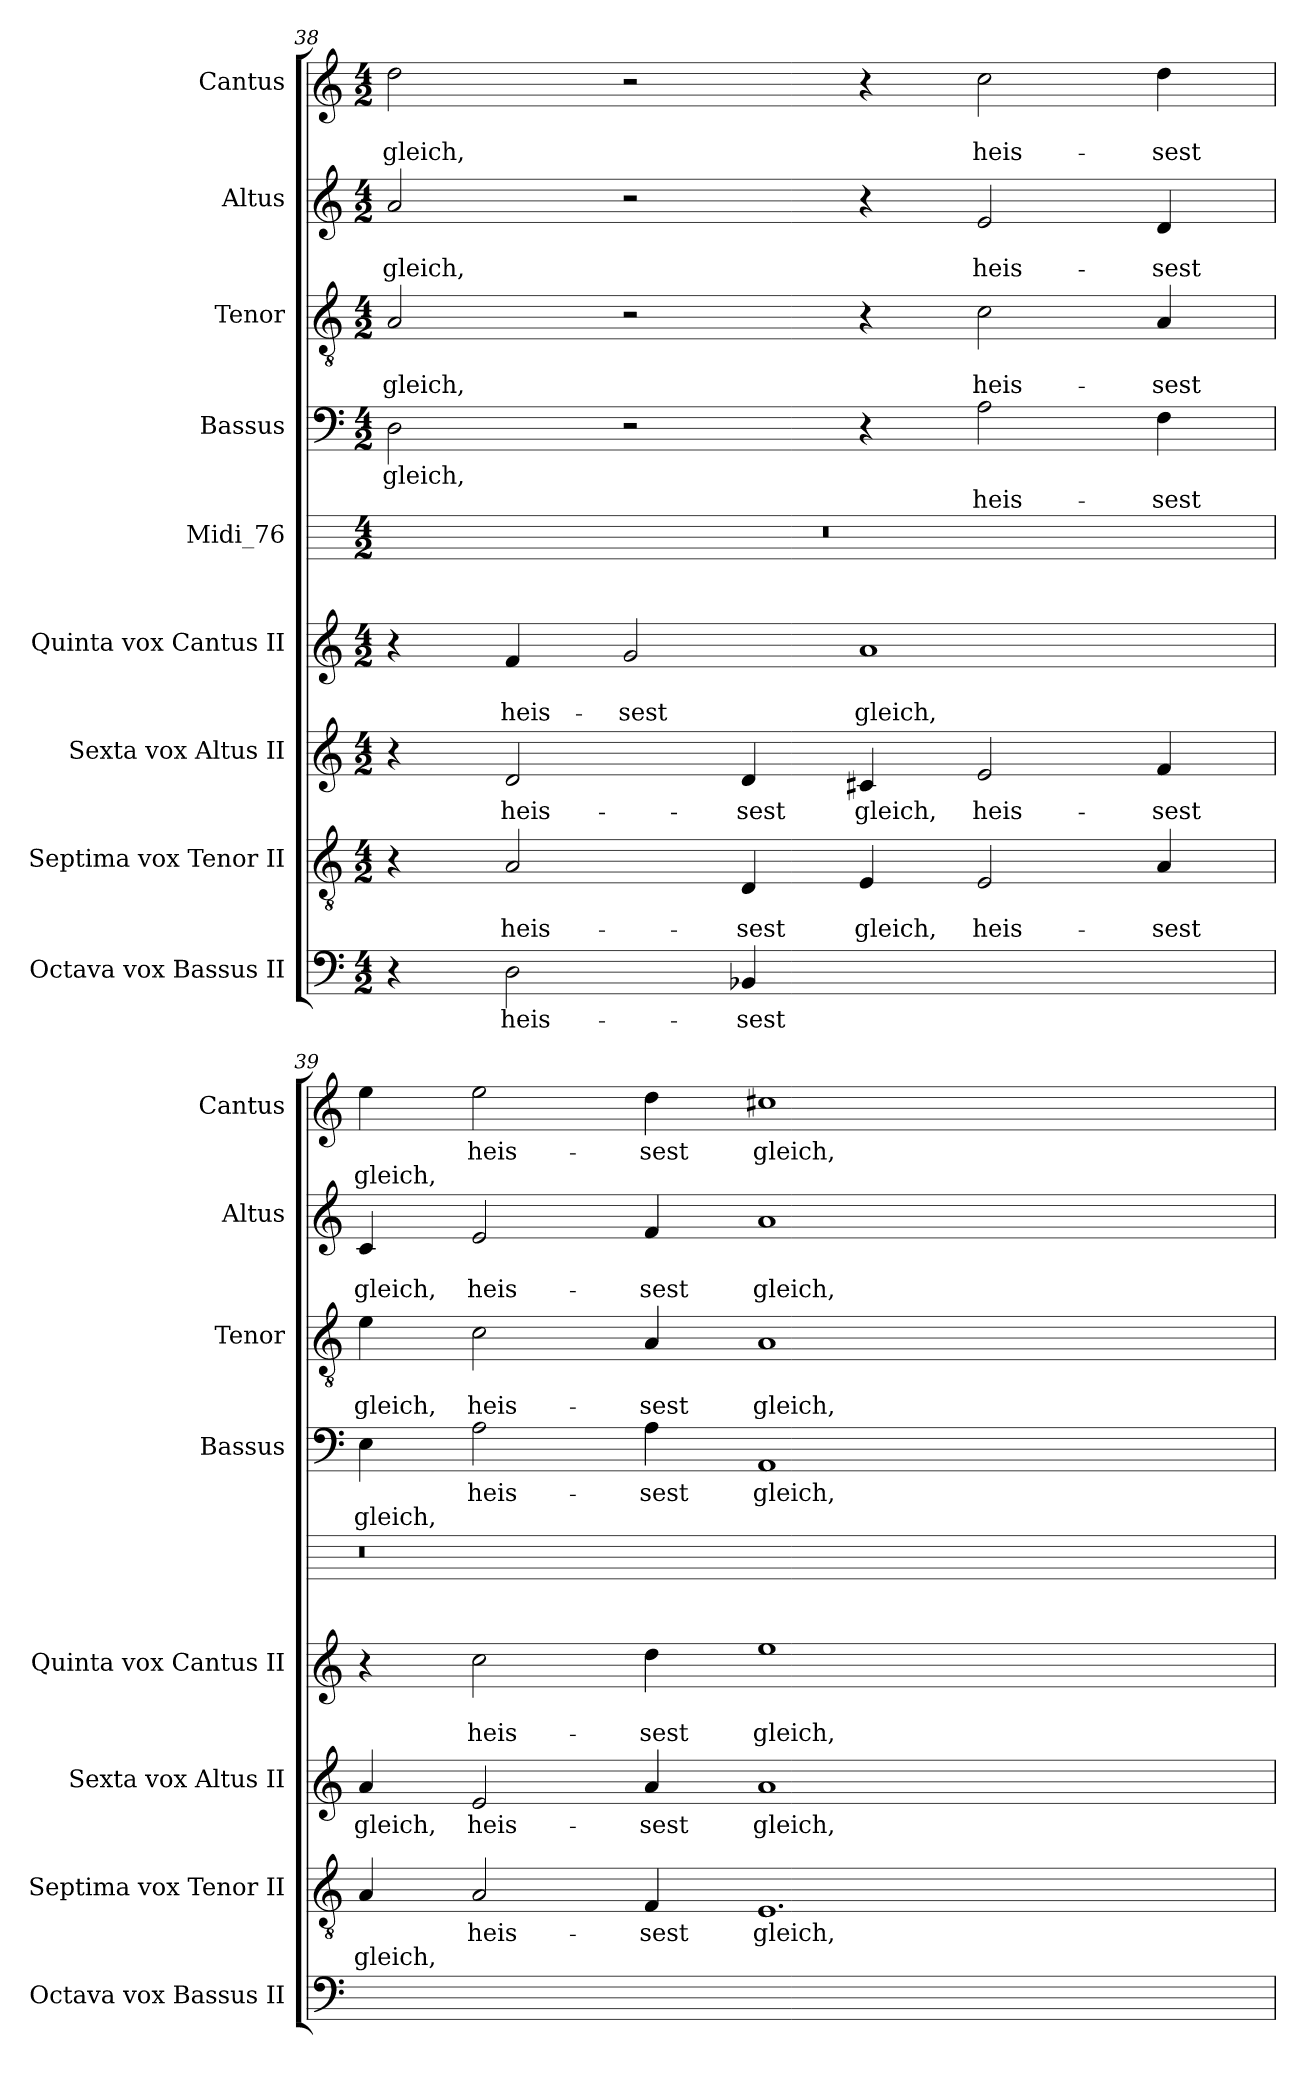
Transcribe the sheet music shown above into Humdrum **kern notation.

**kern	**text	**kern	**text	**text	**kern	**text	**kern	**text	**text	**kern	**kern	**text	**text	**kern	**text	**text	**kern	**text	**text	**kern	**text	**text
*part9	*part9	*part8	*part8	*part8	*part7	*part7	*part6	*part6	*part6	*part5	*part4	*part4	*part4	*part3	*part3	*part3	*part2	*part2	*part2	*part1	*part1	*part1
*staff9	*staff9	*staff8	*staff8	*staff8	*staff7	*staff7	*staff6	*staff6	*staff6	*staff5	*staff4	*staff4	*staff4	*staff3	*staff3	*staff3	*staff2	*staff2	*staff2	*staff1	*staff1	*staff1
*I"Octava vox Bassus II	*	*I"Septima vox Tenor II	*	*	*I"Sexta vox Altus II	*	*I"Quinta vox Cantus II	*	*	*I"Midi_76	*I"Bassus	*	*	*I"Tenor	*	*	*I"Altus	*	*	*I"Cantus	*	*
*I'Octava vox Bassus II	*	*I'Septima vox Tenor II	*	*	*I'Sexta vox Altus II	*	*I'Quinta vox Cantus II	*	*	*	*I'Bassus	*	*	*I'Tenor	*	*	*I'Altus	*	*	*I'Cantus	*	*
!!LO:LB:g=z
*clefF4	*	*clefGv2	*	*	*clefG2	*	*clefG2	*	*	*	*clefF4	*	*	*clefGv2	*	*	*clefG2	*	*	*clefG2	*	*
*k[]	*	*k[]	*	*	*k[]	*	*k[]	*	*	*	*k[]	*	*	*k[]	*	*	*k[]	*	*	*k[]	*	*
*C:	*	*C:	*	*	*C:	*	*C:	*	*	*	*C:	*	*	*C:	*	*	*C:	*	*	*C:	*	*
*M4/2	*	*M4/2	*	*	*M4/2	*	*M4/2	*	*	*M4/2	*M4/2	*	*	*M4/2	*	*	*M4/2	*	*	*M4/2	*	*
=38	=38	=38	=38	=38	=38	=38	=38	=38	=38	=38	=38	=38	=38	=38	=38	=38	=38	=38	=38	=38	=38	=38
!	!	!	!	!	!	!	!	!	!	!	!	!LO:LY:b	!	!	!	!LO:LY:b	!	!	!LO:LY:b	!	!	!LO:LY:b
4r	.	4r	.	.	4r	.	4r	.	.	0r	2D	gleich,	.	2A	.	gleich,	2a	.	gleich,	2dd	.	gleich,
!	!LO:LY:b	!	!	!LO:LY:b	!	!LO:LY:b	!	!	!LO:LY:b	!	!	!	!	!	!	!	!	!	!	!	!	!
2D	heis-	2A	.	heis-	2d	heis-	4f	.	heis-	.	.	.	.	.	.	.	.	.	.	.	.	.
!	!	!	!	!	!	!	!	!	!LO:LY:b	!	!	!	!	!	!	!	!	!	!	!	!	!
.	.	.	.	.	.	.	2g	.	-sest	.	2r	.	.	2r	.	.	2r	.	.	2r	.	.
!	!LO:LY:b	!	!	!LO:LY:b	!	!LO:LY:b	!	!	!	!	!	!	!	!	!	!	!	!	!	!	!	!
4BB-X	-sest	4D	.	-sest	4d	-sest	.	.	.	.	.	.	.	.	.	.	.	.	.	.	.	.
!	!LO:LY:b	!	!	!LO:LY:b	!	!LO:LY:b	!	!	!LO:LY:b	!	!	!	!	!	!	!	!	!	!	!	!	!
[1AAyy	gleich,	4E	.	gleich,	4c#X	gleich,	1a	.	gleich,	.	4r	.	.	4r	.	.	4r	.	.	4r	.	.
!	!	!	!	!LO:LY:b	!	!LO:LY:b	!	!	!	!	!	!	!LO:LY:b	!	!	!LO:LY:b	!	!	!LO:LY:b	!	!	!LO:LY:b
.	.	2E	.	heis-	2e	heis-	.	.	.	.	2A	.	heis-	2c	.	heis-	2e	.	heis-	2cc	.	heis-
!	!	!	!	!LO:LY:b	!	!LO:LY:b	!	!	!	!	!	!	!LO:LY:b	!	!	!LO:LY:b	!	!	!LO:LY:b	!	!	!LO:LY:b
.	.	4A	.	-sest	4f	-sest	.	.	.	.	4F	.	-sest	4A	.	-sest	4d	.	-sest	4dd	.	-sest
=39	=39	=39	=39	=39	=39	=39	=39	=39	=39	=39	=39	=39	=39	=39	=39	=39	=39	=39	=39	=39	=39	=39
!	!	!	!	!LO:LY:b	!	!LO:LY:b	!	!	!	!	!	!	!LO:LY:b	!	!	!LO:LY:b	!	!	!LO:LY:b	!	!	!LO:LY:b
1.AAyy_	.	4A	.	gleich,	4a	gleich,	4r	.	.	0r	4E	.	gleich,	4e	.	gleich,	4c	.	gleich,	4ee	.	gleich,
!	!	!	!LO:LY:b	!	!	!LO:LY:b	!	!	!LO:LY:b	!	!	!LO:LY:b	!	!	!	!LO:LY:b	!	!	!LO:LY:b	!	!LO:LY:b	!
.	.	2A	heis-	.	2e	heis-	2cc	.	heis-	.	2A	heis-	.	2c	.	heis-	2e	.	heis-	2ee	heis-	.
!	!	!	!LO:LY:b	!	!	!LO:LY:b	!	!	!LO:LY:b	!	!	!LO:LY:b	!	!	!	!LO:LY:b	!	!	!LO:LY:b	!	!LO:LY:b	!
.	.	4F	-sest	.	4a	-sest	4dd	.	-sest	.	4A	-sest	.	4A	.	-sest	4f	.	-sest	4dd	-sest	.
!	!	!	!LO:LY:b	!	!	!LO:LY:b	!	!	!LO:LY:b	!	!	!LO:LY:b	!	!	!	!LO:LY:b	!	!	!LO:LY:b	!	!LO:LY:b	!
.	.	1.E	gleich,	.	1a	gleich,	1ee	.	gleich,	.	1AA	gleich,	.	1A	.	gleich,	1a	.	gleich,	1cc#X	gleich,	.
2AAyy]	.	.	.	.	.	.	.	.	.	.	.	.	.	.	.	.	.	.	.	.	.	.
2ryy	.	.	.	.	2ryy	.	2ryy	.	.	2ryy	2ryy	.	.	2ryy	.	.	2ryy	.	.	2ryy	.	.
=	=	=	=	=	=	=	=	=	=	=	=	=	=	=	=	=	=	=	=	=	=	=
*-	*-	*-	*-	*-	*-	*-	*-	*-	*-	*-	*-	*-	*-	*-	*-	*-	*-	*-	*-	*-	*-	*-
